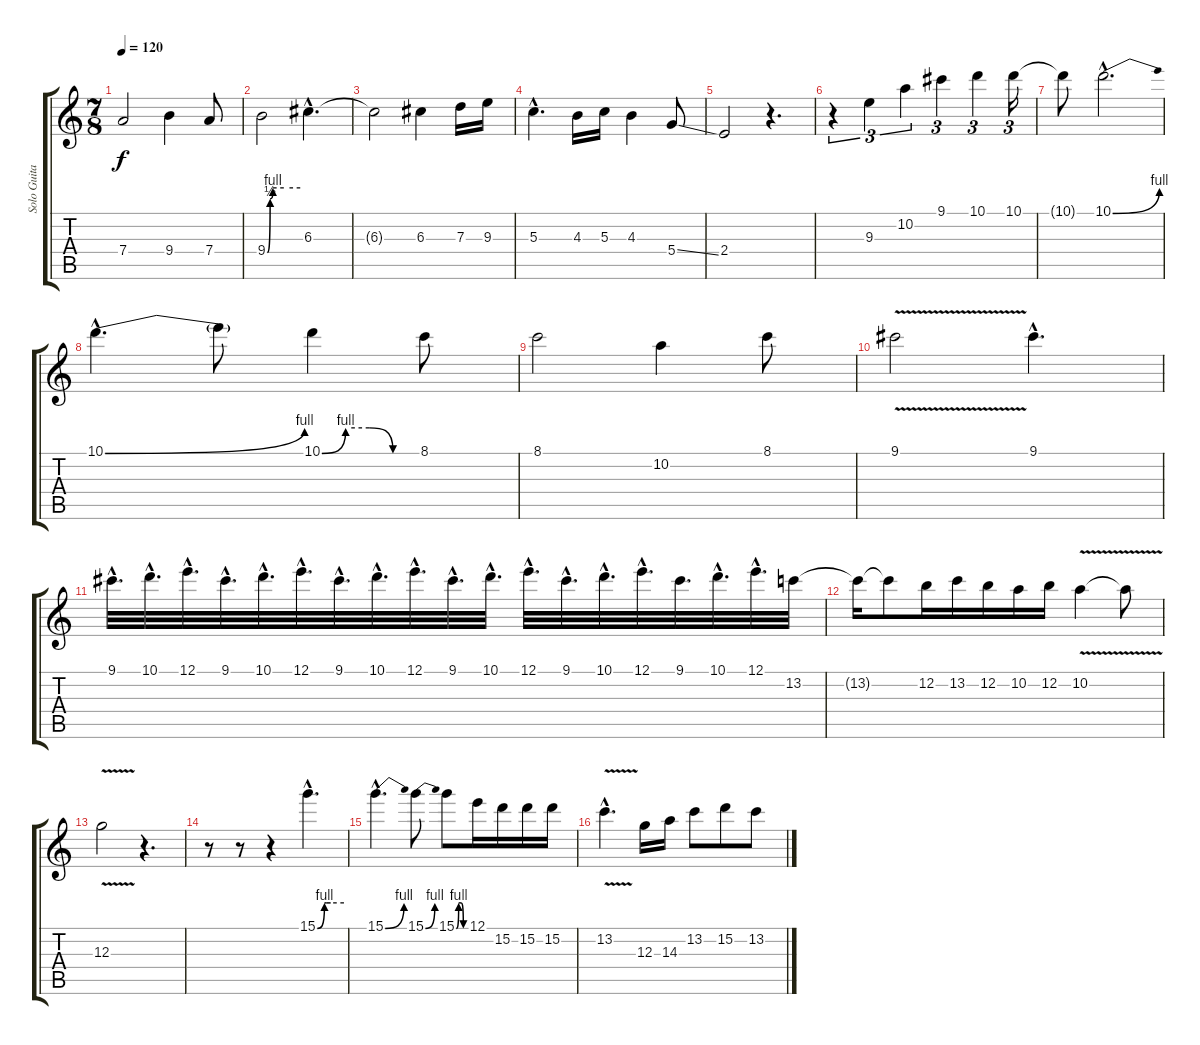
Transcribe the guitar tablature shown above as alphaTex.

\track ("Solo Guitar" "Solo Guita") {instrument overdrivenguitar}
\staff {score tabs}
\tuning (E4 B3 G3 D3 A2 E2) {hide}
\ts (7 8)
\tempo 120
\clef g2
\ks c
7.4.2{dy f} 9.4.4 7.4.8 |
9.4{be (custom 0 0 5 2 10 4 30 4 60 4)}.2 6.3{hac}.4{d} |
6.3{t}.2 6.3.4 7.3.16 9.3.16 |
5.3{hac}.4{d} 4.3.16 5.3.16 4.3.4 5.4{ss}.8 |
2.4.2 r.4{d} |
r.4{tu (3 2)} 9.3.4{tu (3 2)} 10.2.4{tu (3 2)} 9.1.4{tu (3 2)} 10.1.4{tu (3 2)} 10.1.16{tu (3 2)} |
10.1{t}.8 10.1{be (bend 0 0 60 4) hac}.2{d} |
10.1{be (bend 0 0 60 4) hac}.4{d} 10.1{t}.8 10.1{be (custom 0 0 15 4 30 4 45 0 60 0)}.4 8.1.8 |
8.1.2 10.2.4 8.1.8 |
9.1{v}.2 9.1{hac}.4{d} |
9.1{hac}.32{d} 10.1{hac}.32{d} 12.1{hac}.32{d} 9.1{hac}.32{d} 10.1{hac}.32{d} 12.1{hac}.32{d} 9.1{hac}.32{d} 10.1{hac}.32{d} 12.1{hac}.32{d} 9.1{hac}.32{d} 10.1{hac}.32{d} 12.1{hac}.32{d} 9.1{hac}.32{d} 10.1{hac}.32{d} 12.1{hac}.32{d} 9.1.32{d} 10.1{hac}.32{d} 12.1{hac}.32{d} 13.2.32 |
13.2{t}.16 13.2{t}.8 12.2.16 13.2.16 12.2.16 10.2.16 12.2.16 10.2{v}.4 10.2{t}.8 |
12.3{v}.2 r.4{d} |
r.8 r.8 r.4 15.1{be (custom 0 0 16 4 20 4 30 4 60 4) hac}.4{d} |
15.1{be (bend 0 0 60 4) hac}.4{d} 15.1{be (bend 0 0 60 4)}.8 15.1{be (custom 0 0 15 4 30 4 45 0 60 0)}.8 12.1.16 15.2.16 15.2.16 15.2.16 |
13.2{v hac}.4{d} 12.3.16 14.3.16 13.2.8 15.2.8 13.2.8
